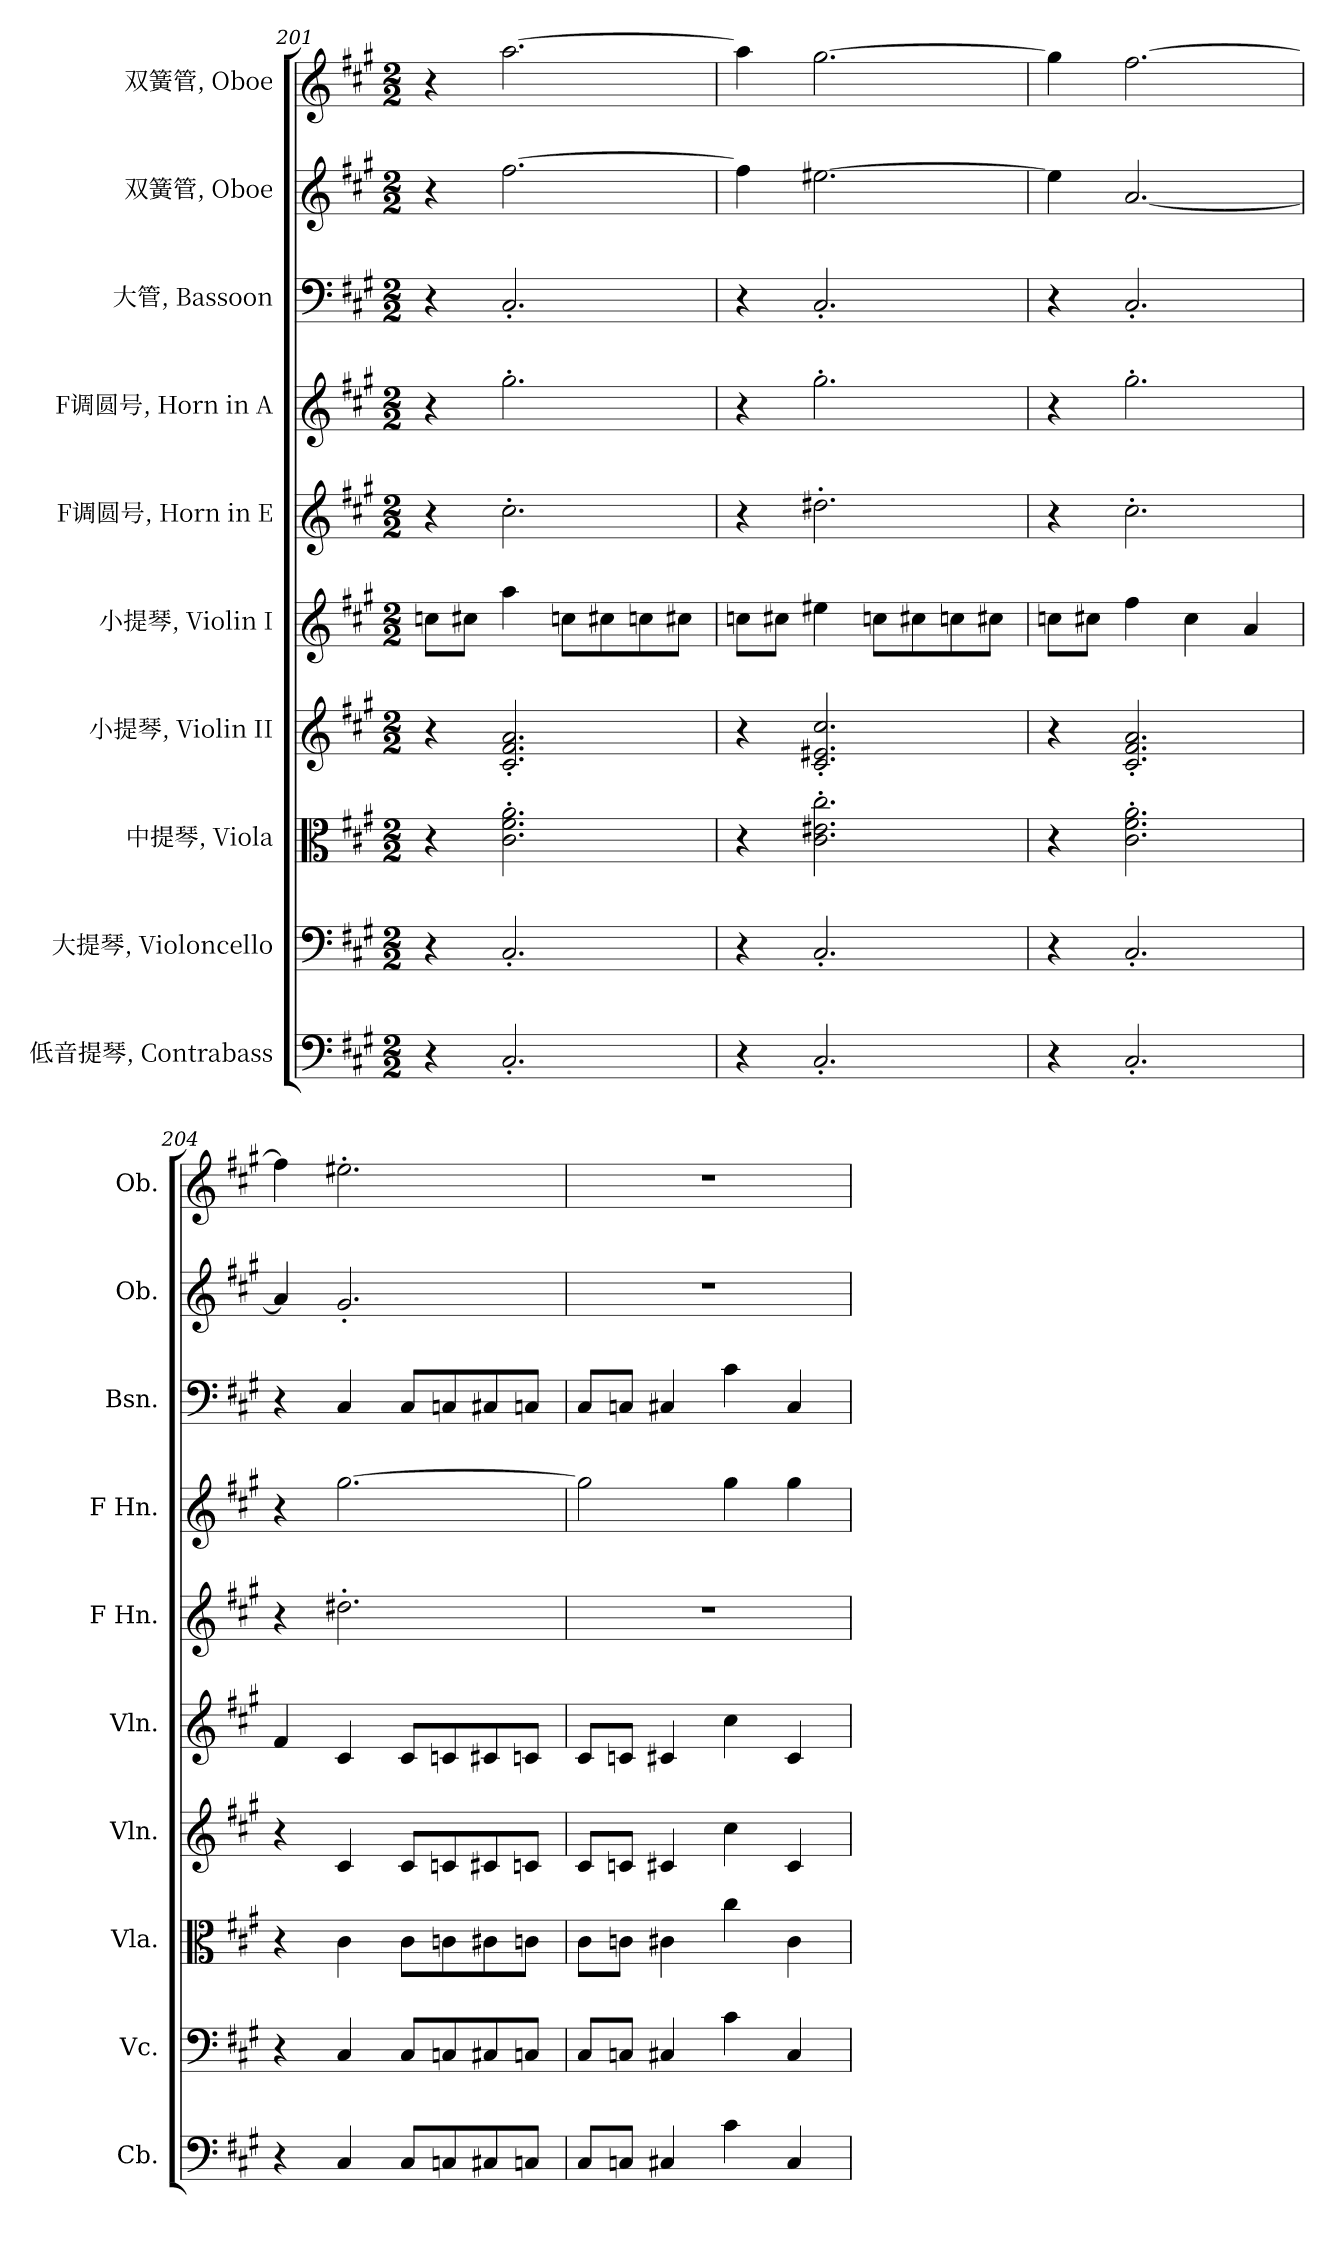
**kern	**kern	**kern	**kern	**kern	**kern	**kern	**kern	**kern	**kern
*part10	*part9	*part8	*part7	*part6	*part5	*part4	*part3	*part2	*part1
*staff10	*staff9	*staff8	*staff7	*staff6	*staff5	*staff4	*staff3	*staff2	*staff1
*I"低音提琴, Contrabass	*I"大提琴, Violoncello	*I"中提琴, Viola	*I"小提琴, Violin II	*I"小提琴, Violin I	*I"F调圆号, Horn in E	*I"F调圆号, Horn in A	*I"大管, Bassoon	*I"双簧管, Oboe	*I"双簧管, Oboe
*I'Cb.	*I'Vc.	*I'Vla.	*I'Vln.	*I'Vln.	*I'F Hn.	*I'F Hn.	*I'Bsn.	*I'Ob.	*I'Ob.
*clefF4	*clefF4	*clefC3	*clefG2	*clefG2	*clefG2	*clefG2	*clefF4	*clefG2	*clefG2
*ITrd7c12	*	*	*	*	*ITrd4c7	*ITrd4c7	*	*	*
*k[f#c#g#]	*k[f#c#g#]	*k[f#c#g#]	*k[f#c#g#]	*k[f#c#g#]	*k[f#c#]	*k[f#c#]	*k[f#c#g#]	*k[f#c#g#]	*k[f#c#g#]
*M2/2	*M2/2	*M2/2	*M2/2	*M2/2	*M2/2	*M2/2	*M2/2	*M2/2	*M2/2
=201	=201	=201	=201	=201	=201	=201	=201	=201	=201
4r	4r	4r	4r	8ccn\L	4r	4r	4r	4r	4r
.	.	.	.	8cc#X\J	.	.	.	.	.
2.CC#'/	2.C#'/	2.c#\' 2.f#\' 2.a\'	2.c#/' 2.f#/' 2.a/'	4aa\	2.f#'\	2.cc#'\	2.C#'/	[2.ff#\	[2.aa\
.	.	.	.	8ccn\L	.	.	.	.	.
.	.	.	.	8cc#X\	.	.	.	.	.
.	.	.	.	8ccn\	.	.	.	.	.
.	.	.	.	8cc#X\J	.	.	.	.	.
!!LO:PB:g=z
=202	=202	=202	=202	=202	=202	=202	=202	=202	=202
4r	4r	4r	4r	8ccn\L	4r	4r	4r	4ff#\]	4aa\]
.	.	.	.	8cc#X\J	.	.	.	.	.
2.CC#'/	2.C#'/	2.c#\' 2.e#X\' 2.cc#\'	2.c#/' 2.e#X/' 2.cc#/'	4ee#X\	2.g#X'\	2.cc#'\	2.C#'/	[2.ee#X\	[2.gg#\
.	.	.	.	8ccn\L	.	.	.	.	.
.	.	.	.	8cc#X\	.	.	.	.	.
.	.	.	.	8ccn\	.	.	.	.	.
.	.	.	.	8cc#X\J	.	.	.	.	.
=203	=203	=203	=203	=203	=203	=203	=203	=203	=203
4r	4r	4r	4r	8ccn\L	4r	4r	4r	4ee#\]	4gg#\]
.	.	.	.	8cc#X\J	.	.	.	.	.
2.CC#'/	2.C#'/	2.c#\' 2.f#\' 2.a\'	2.c#/' 2.f#/' 2.a/'	4ff#\	2.f#'\	2.cc#'\	2.C#'/	[2.a/	[2.ff#\
.	.	.	.	4cc#\	.	.	.	.	.
.	.	.	.	4a/	.	.	.	.	.
=204	=204	=204	=204	=204	=204	=204	=204	=204	=204
4r	4r	4r	4r	4f#/	4r	4r	4r	4a/]	4ff#\]
4CC#/	4C#/	4c#\	4c#/	4c#/	2.g#X'\	[2.cc#\	4C#/	2.g#'/	2.ee#X'\
8CC#/L	8C#/L	8c#\L	8c#/L	8c#/L	.	.	8C#/L	.	.
8CCn/	8Cn/	8cn\	8cn/	8cn/	.	.	8Cn/	.	.
8CC#X/	8C#X/	8c#X\	8c#X/	8c#X/	.	.	8C#X/	.	.
8CCn/J	8Cn/J	8cn\J	8cn/J	8cn/J	.	.	8Cn/J	.	.
=205	=205	=205	=205	=205	=205	=205	=205	=205	=205
8CC#/L	8C#/L	8c#\L	8c#/L	8c#/L	1r	2cc#\]	8C#/L	1r	1r
8CCn/J	8Cn/J	8cn\J	8cn/J	8cn/J	.	.	8Cn/J	.	.
4CC#X/	4C#X/	4c#X\	4c#X/	4c#X/	.	.	4C#X/	.	.
4C#\	4c#\	4cc#\	4cc#\	4cc#\	.	4cc#\	4c#\	.	.
4CC#/	4C#/	4c#\	4c#/	4c#/	.	4cc#\	4C#/	.	.
=	=	=	=	=	=	=	=	=	=
*-	*-	*-	*-	*-	*-	*-	*-	*-	*-
